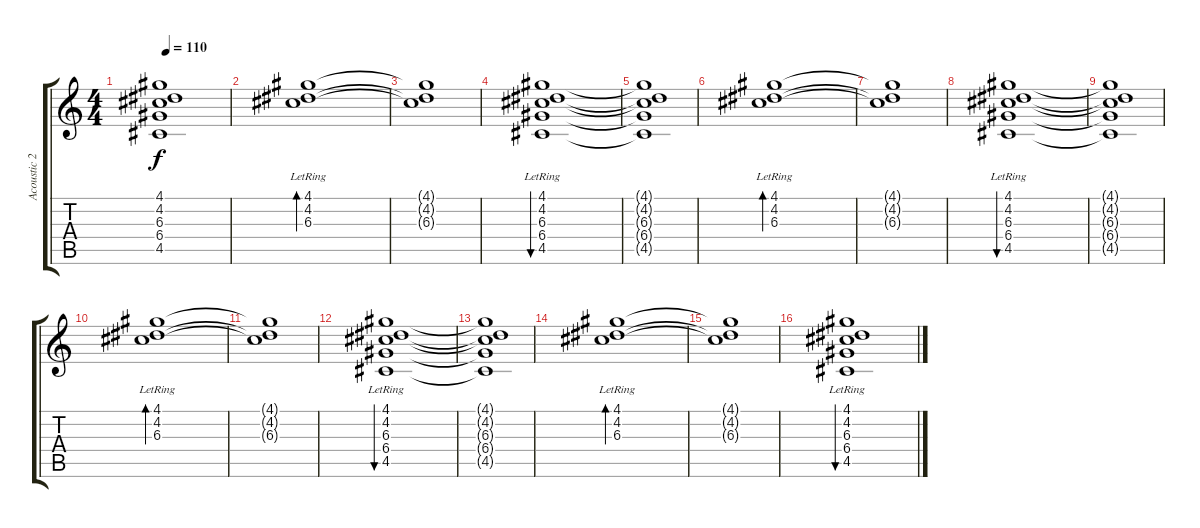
\track ("Acoustic 2: Chords" "Acoustic 2") {instrument acousticguitarsteel}
\staff {score tabs}
\tuning (E4 B3 G3 D3 A2 E2) {hide}
\ts (4 4)
\tempo 110
\clef g2
\ks c
(4.1{t} 4.2{t} 6.3{t} 6.4{t} 4.5{t}).1{dy f} |
(4.1{lr} 4.2{lr} 6.3{lr}).1{bd 240} |
(4.1{t} 4.2{t} 6.3{t}).1 |
(4.1{lr} 4.2{lr} 6.3{lr} 6.4{lr} 4.5{lr}).1{bu 240} |
(4.1{t} 4.2{t} 6.3{t} 6.4{t} 4.5{t}).1 |
(4.1{lr} 4.2{lr} 6.3{lr}).1{bd 240 volume 8} |
(4.1{t} 4.2{t} 6.3{t}).1 |
(4.1{lr} 4.2{lr} 6.3{lr} 6.4{lr} 4.5{lr}).1{bu 240} |
(4.1{t} 4.2{t} 6.3{t} 6.4{t} 4.5{t}).1 |
(4.1{lr} 4.2{lr} 6.3{lr}).1{bd 240 volume 5} |
(4.1{t} 4.2{t} 6.3{t}).1 |
(4.1{lr} 4.2{lr} 6.3{lr} 6.4{lr} 4.5{lr}).1{bu 240} |
(4.1{t} 4.2{t} 6.3{t} 6.4{t} 4.5{t}).1 |
(4.1{lr} 4.2{lr} 6.3{lr}).1{bd 240 volume 0} |
(4.1{t} 4.2{t} 6.3{t}).1 |
(4.1{lr} 4.2{lr} 6.3{lr} 6.4{lr} 4.5{lr}).1{bu 240}
